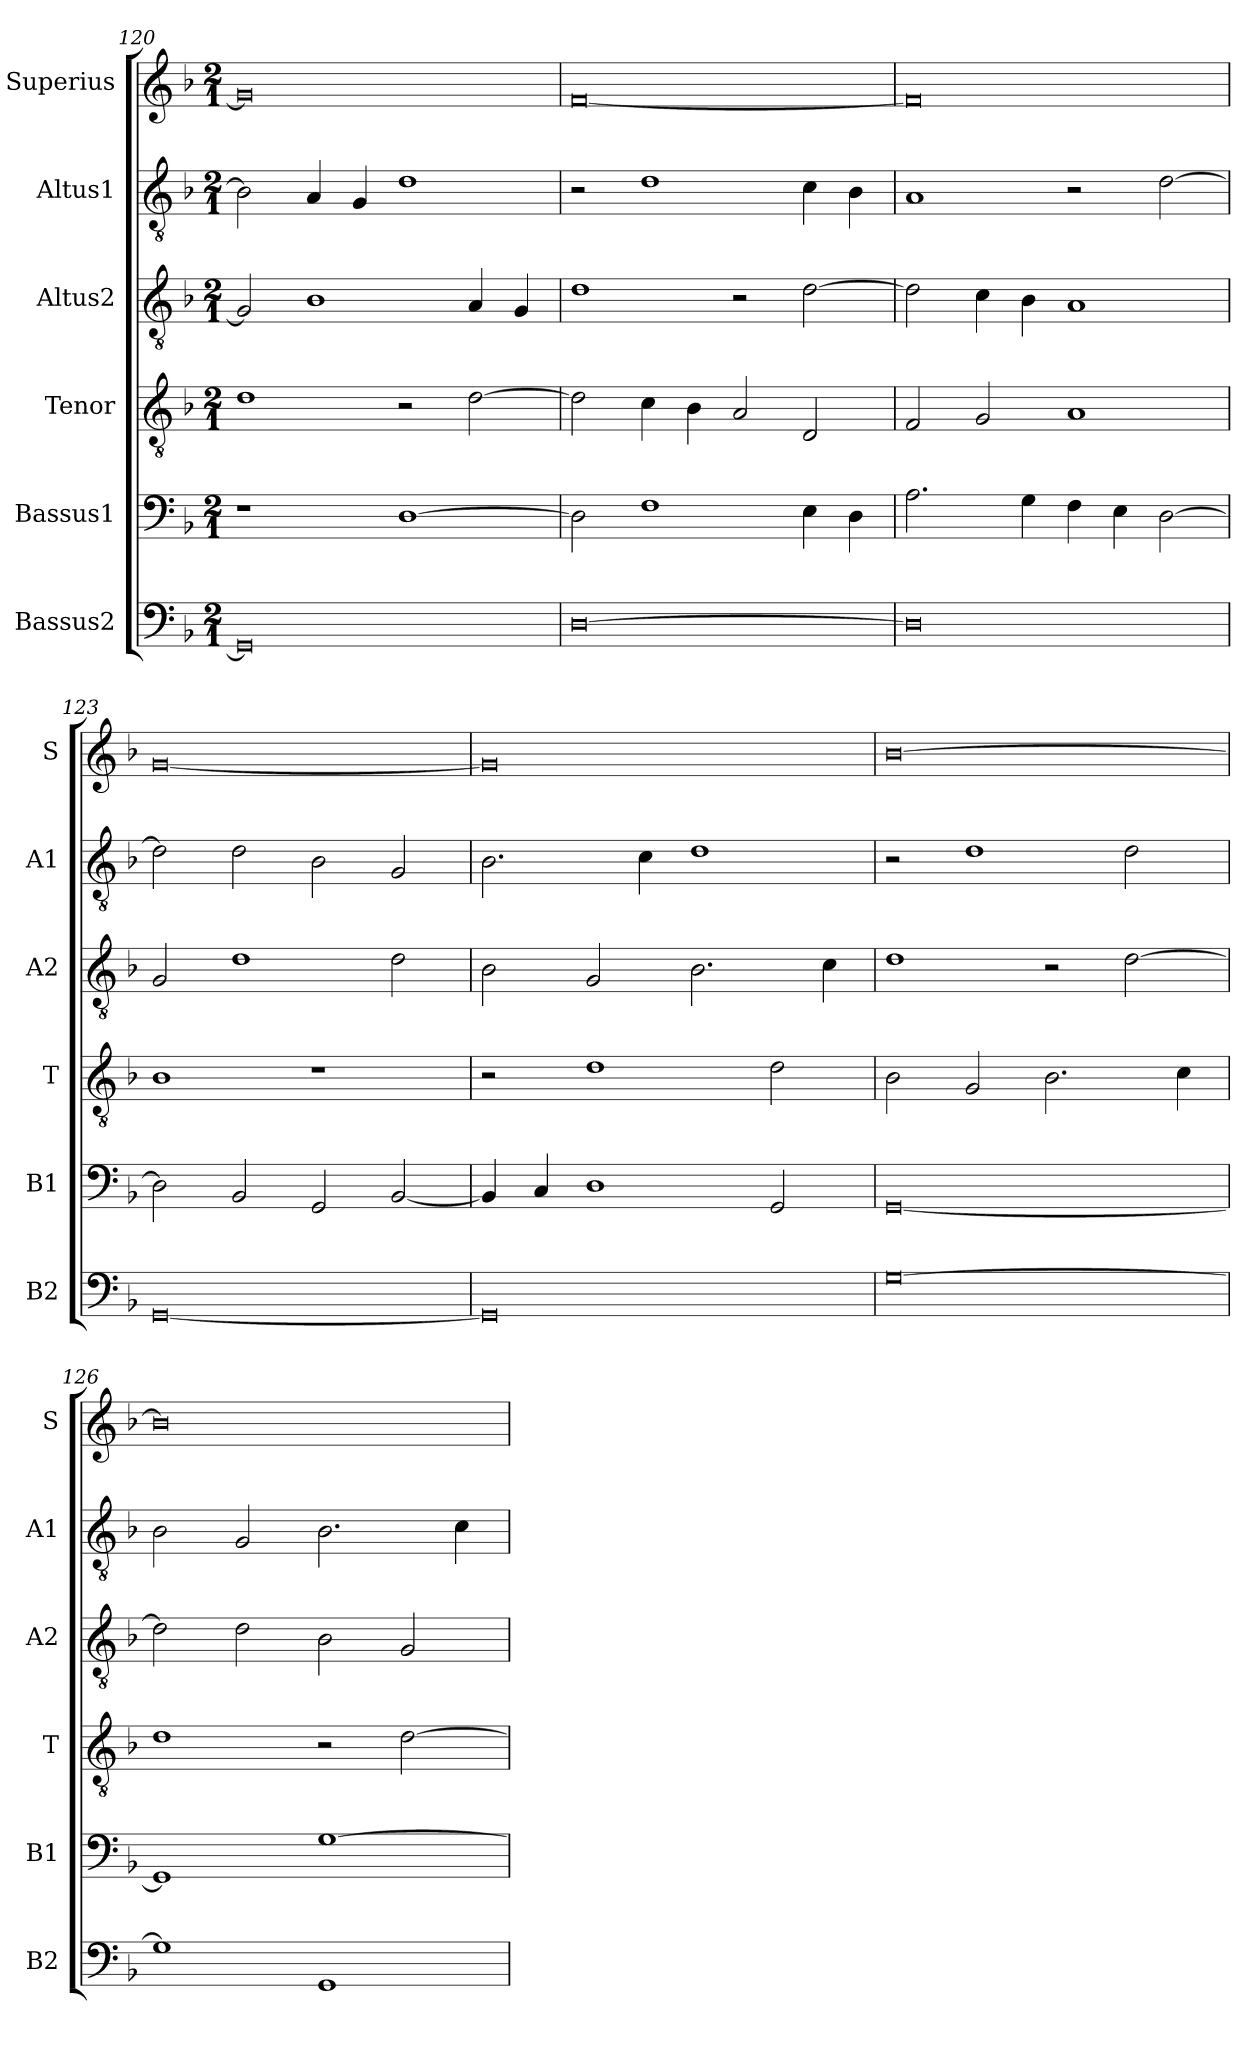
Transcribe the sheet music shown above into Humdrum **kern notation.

**kern	**kern	**kern	**kern	**kern	**kern
*part6	*part5	*part4	*part3	*part2	*part1
*staff6	*staff5	*staff4	*staff3	*staff2	*staff1
*I"Bassus2	*I"Bassus1	*I"Tenor	*I"Altus2	*I"Altus1	*I"Superius
*I'B2	*I'B1	*I'T	*I'A2	*I'A1	*I'S
*clefF4	*clefF4	*clefGv2	*clefGv2	*clefGv2	*clefG2
*k[b-]	*k[b-]	*k[b-]	*k[b-]	*k[b-]	*k[b-]
*M2/1	*M2/1	*M2/1	*M2/1	*M2/1	*M2/1
=120	=120	=120	=120	=120	=120
0GG]	1r	1d	2G/]	2B-\]	0g]
.	.	.	1B-	4A/	.
.	.	.	.	4G/	.
.	[1D	2r	.	1d	.
.	.	[2d\	4A/	.	.
.	.	.	4G/	.	.
=121	=121	=121	=121	=121	=121
[0D	2D\]	2d\]	1d	2r	[0f
.	1F	4c\	.	1d	.
.	.	4B-\	.	.	.
.	.	2A/	2r	.	.
.	4E\	2D/	[2d\	4c\	.
.	4D\	.	.	4B-\	.
=122	=122	=122	=122	=122	=122
0D]	2.A\	2F/	2d\]	1A	0f]
.	.	2G/	4c\	.	.
.	4G\	.	4B-\	.	.
.	4F\	1A	1A	2r	.
.	4E\	.	.	.	.
.	[2D\	.	.	[2d\	.
=123	=123	=123	=123	=123	=123
[0GG	2D\]	1B-	2G/	2d\]	[0g
.	2BB-/	.	1d	2d\	.
.	2GG/	1r	.	2B-\	.
.	[2BB-/	.	2d\	2G/	.
=124	=124	=124	=124	=124	=124
0GG]	4BB-/]	2r	2B-\	2.B-\	0g]
.	4C/	.	.	.	.
.	1D	1d	2G/	.	.
.	.	.	.	4c\	.
.	.	.	2.B-\	1d	.
.	2GG/	2d\	.	.	.
.	.	.	4c\	.	.
=125	=125	=125	=125	=125	=125
[0G	[0GG	2B-\	1d	2r	[0b-
.	.	2G/	.	1d	.
.	.	2.B-\	2r	.	.
.	.	.	[2d\	2d\	.
.	.	4c\	.	.	.
=126	=126	=126	=126	=126	=126
1G]	1GG]	1d	2d\]	2B-\	0b-]
.	.	.	2d\	2G/	.
1GG	[1G	2r	2B-\	2.B-\	.
.	.	[2d\	2G/	.	.
.	.	.	.	4c\	.
=	=	=	=	=	=
*-	*-	*-	*-	*-	*-
